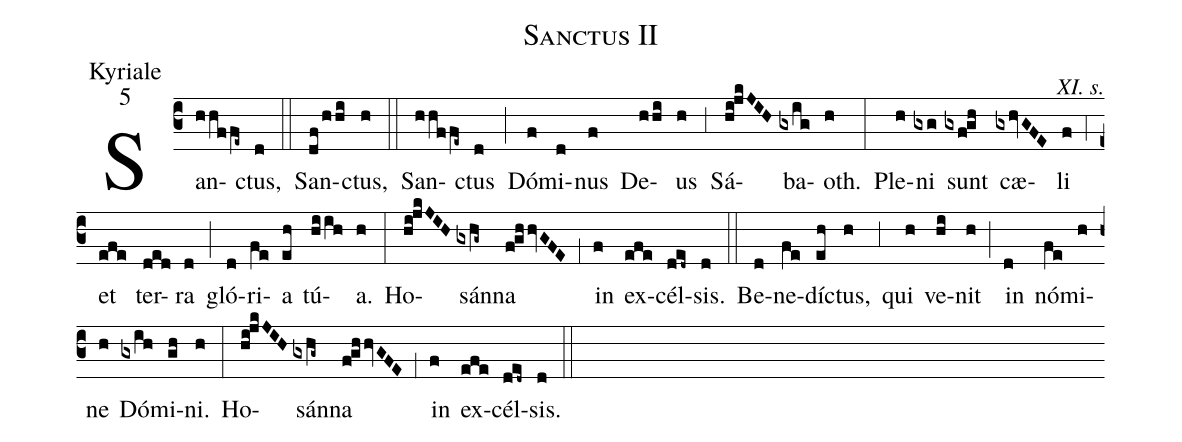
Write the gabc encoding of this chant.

name:Sanctus II;
office-part:Kyriale;
mode:5;
commentary:XI. s.;
%%
(c3) San(hhffe~)ctus,(d) (::)
San(df/hhi)ctus,(h) (::)
San(hhffe~)ctus(d) (;)
Dó(f)mi(d)nus(f) De(hhi)us(h) (;3)
Sá(hi!jkJIH)ba(gxig)oth.(h) (:)
Ple(h)ni(gxg) sunt(gxf!gh) c<v>\ae</v>(gxhvGFE)li(f) (;4)
et(efe) ter(ded)ra(d) (;)
gló(d)ri(fe)a(eh) tú(hiih)a.(h) (:)
Ho(hi!jkJIH)sán(gxhg~)na(f!ghhvGFE) (;1) in(f) ex(efe)cél(ded~)sis.(d) (::)
Be(d)ne(fe)dí(eh)ctus,(h) (;3) qui(h) ve(hi)nit(h) (;)
in(d) nó(fe)mi(h)ne(h) Dó(gxih)mi(gh)ni.(h) (:)
Ho(hi!jkJIH)sán(gxhg~)na(f!ghhvGFE) (;1) in(f) ex(efe)cél(ded~)sis.(d) (::)
